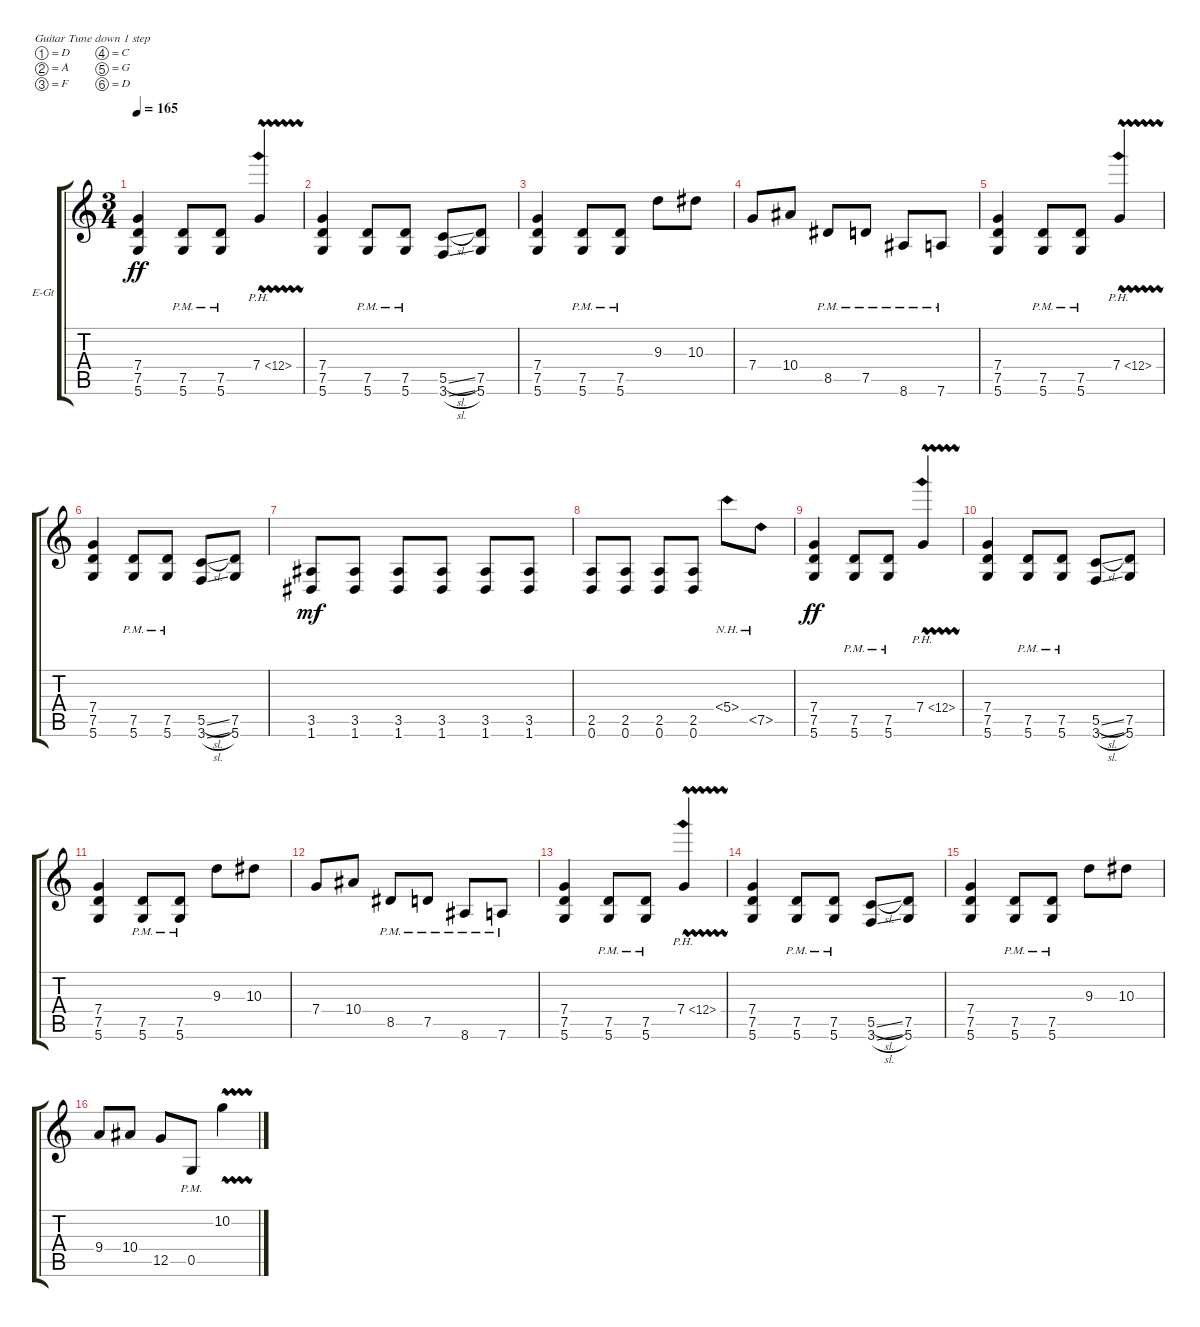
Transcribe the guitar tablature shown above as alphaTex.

\bracketExtendMode groupsimilarinstruments
\firstSystemTrackNameOrientation horizontal
\otherSystemsTrackNameOrientation horizontal
\track ("Kaleb - Rhythm" "E-Gt") {instrument distortionguitar}
\staff {score tabs}
\tuning (D4 A3 F3 C3 G2 D2)
\ts (3 4)
\tempo 165
\clef g2
\ks c
(5.6 7.5 7.4).4{dy ff} (5.6{pm} 7.5{pm}).8 (5.6{pm} 7.5{pm}).8 7.4{ph 5 vw}.4 |
(5.6 7.5 7.4).4 (5.6{pm} 7.5{pm}).8 (5.6{pm} 7.5{pm}).8 (3.6{sl} 5.5{sl}).8 (5.6 7.5).8 |
(5.6 7.5 7.4).4 (5.6{pm} 7.5{pm}).8 (5.6{pm} 7.5{pm}).8 9.3.8 10.3.8 |
7.4.8 10.4.8 8.5{pm}.8 7.5{pm}.8 8.6{pm}.8 7.6{pm}.8 |
(5.6 7.5 7.4).4 (5.6{pm} 7.5{pm}).8 (5.6{pm} 7.5{pm}).8 7.4{ph 5 vw}.4 |
(5.6 7.5 7.4).4 (5.6{pm} 7.5{pm}).8 (5.6{pm} 7.5{pm}).8 (3.6{sl} 5.5{sl}).8 (5.6 7.5).8 |
(1.6 3.5).8{dy mf} (1.6 3.5).8 (1.6 3.5).8 (1.6 3.5).8 (1.6 3.5).8 (1.6 3.5).8 |
(0.6 2.5).8 (2.5 0.6).8 (2.5 0.6).8 (2.5 0.6).8 5.4{nh}.8 7.5{nh}.8 |
(5.6 7.5 7.4).4{dy ff} (5.6{pm} 7.5{pm}).8 (5.6{pm} 7.5{pm}).8 7.4{ph 5 vw}.4 |
(5.6 7.5 7.4).4 (5.6{pm} 7.5{pm}).8 (5.6{pm} 7.5{pm}).8 (3.6{sl} 5.5{sl}).8 (5.6 7.5).8 |
(5.6 7.5 7.4).4 (5.6{pm} 7.5{pm}).8 (5.6{pm} 7.5{pm}).8 9.3.8 10.3.8 |
7.4.8 10.4.8 8.5{pm}.8 7.5{pm}.8 8.6{pm}.8 7.6{pm}.8 |
(5.6 7.5 7.4).4 (5.6{pm} 7.5{pm}).8 (5.6{pm} 7.5{pm}).8 7.4{ph 5 vw}.4 |
(5.6 7.5 7.4).4 (5.6{pm} 7.5{pm}).8 (5.6{pm} 7.5{pm}).8 (3.6{sl} 5.5{sl}).8 (5.6 7.5).8 |
(5.6 7.5 7.4).4 (5.6{pm} 7.5{pm}).8 (5.6{pm} 7.5{pm}).8 9.3.8 10.3.8 |
9.4.8 10.4.8 12.5.8 0.5{pm}.8 10.2{vw}.4
